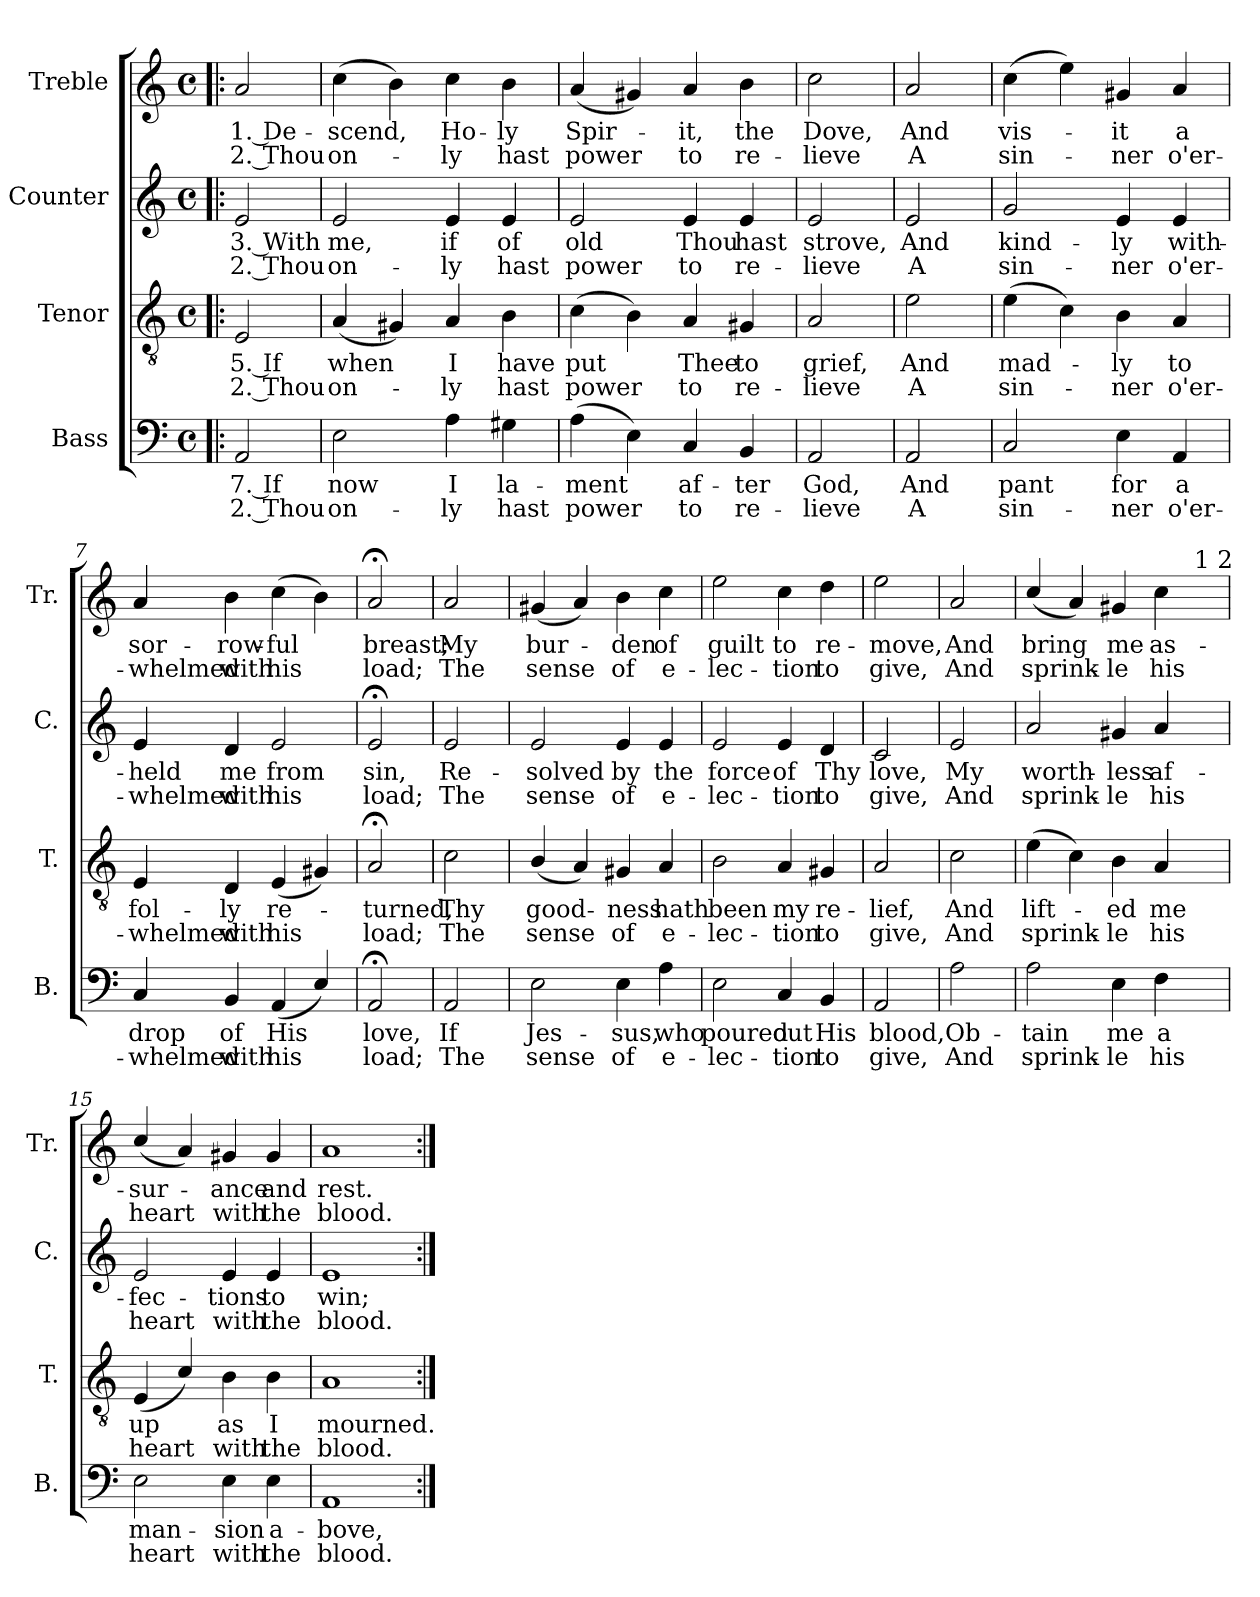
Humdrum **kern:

**kern	**text	**text	**kern	**text	**text	**kern	**text	**text	**kern	**text	**text
*part4	*part4	*part4	*part3	*part3	*part3	*part2	*part2	*part2	*part1	*part1	*part1
*staff4	*staff4	*staff4	*staff3	*staff3	*staff3	*staff2	*staff2	*staff2	*staff1	*staff1	*staff1
*I"Bass	*	*	*I"Tenor	*	*	*I"Counter	*	*	*I"Treble	*	*
*I'B.	*	*	*I'T.	*	*	*I'C.	*	*	*I'Tr.	*	*
*clefF4	*	*	*clefGv2	*	*	*clefG2	*	*	*clefG2	*	*
*k[]	*	*	*k[]	*	*	*k[]	*	*	*k[]	*	*
*C:	*	*	*C:	*	*	*C:	*	*	*C:	*	*
*M4/4	*	*	*M4/4	*	*	*M4/4	*	*	*M4/4	*	*
*met(c)	*	*	*met(c)	*	*	*met(c)	*	*	*met(c)	*	*
=1!|:	=1!|:	=1!|:	=1!|:	=1!|:	=1!|:	=1!|:	=1!|:	=1!|:	=1!|:	=1!|:	=1!|:
!	!LO:LY:b:rj	!LO:LY:b:rj	!	!LO:LY:b:rj	!LO:LY:b:rj	!	!LO:LY:b:rj	!LO:LY:b:rj	!	!LO:LY:b:rj	!LO:LY:b:rj
2AA/	7. If	2. Thou	2E/	5. If	2. Thou	2e/	3. With	2. Thou	2a/	1. De-	2. Thou
=2	=2	=2	=2	=2	=2	=2	=2	=2	=2	=2	=2
!	!LO:LY:b	!LO:LY:b	!	!LO:LY:b	!LO:LY:b	!	!LO:LY:b	!LO:LY:b	!	!LO:LY:b	!LO:LY:b
2E\	now	on-	(<4A/	when	on-	2e/	me,	on-	(>4cc\	-scend,	on-
.	.	.	4G#X/)	.	.	.	.	.	4b\)	.	.
!	!LO:LY:b	!LO:LY:b	!	!LO:LY:b	!LO:LY:b	!	!LO:LY:b	!LO:LY:b	!	!LO:LY:b	!LO:LY:b
4A\	I	-ly	4A/	I	-ly	4e/	if	-ly	4cc\	Ho-	-ly
!	!LO:LY:b	!LO:LY:b	!	!LO:LY:b	!LO:LY:b	!	!LO:LY:b	!LO:LY:b	!	!LO:LY:b	!LO:LY:b
4G#X\	la-	hast	4B\	have	hast	4e/	of	hast	4b\	-ly	hast
=3	=3	=3	=3	=3	=3	=3	=3	=3	=3	=3	=3
!	!LO:LY:b	!LO:LY:b	!	!LO:LY:b	!LO:LY:b	!	!LO:LY:b	!LO:LY:b	!	!LO:LY:b	!LO:LY:b
(>4A\	-ment	power	(>4c\	put	power	2e/	old	power	(<4a/	Spir-	power
4E\)	.	.	4B\)	.	.	.	.	.	4g#X/)	.	.
!	!LO:LY:b	!LO:LY:b	!	!LO:LY:b	!LO:LY:b	!	!LO:LY:b	!LO:LY:b	!	!LO:LY:b	!LO:LY:b
4C/	af-	to	4A/	Thee	to	4e/	Thou	to	4a/	-it,	to
!	!LO:LY:b	!LO:LY:b	!	!LO:LY:b	!LO:LY:b	!	!LO:LY:b	!LO:LY:b	!	!LO:LY:b	!LO:LY:b
4BB/	-ter	re-	4G#X/	to	re-	4e/	hast	re-	4b\	the	re-
=4	=4	=4	=4	=4	=4	=4	=4	=4	=4	=4	=4
!	!LO:LY:b	!LO:LY:b	!	!LO:LY:b	!LO:LY:b	!	!LO:LY:b	!LO:LY:b	!	!LO:LY:b	!LO:LY:b
2AA/	God,	-lieve	2A/	grief,	-lieve	2e/	strove,	-lieve	2cc\	Dove,	-lieve
=5	=5	=5	=5	=5	=5	=5	=5	=5	=5	=5	=5
!	!LO:LY:b	!LO:LY:b	!	!LO:LY:b	!LO:LY:b	!	!LO:LY:b	!LO:LY:b	!	!LO:LY:b	!LO:LY:b
2AA/	And	A	2e\	And	A	2e/	And	A	2a/	And	A
!!LO:LB:g=z
=6	=6	=6	=6	=6	=6	=6	=6	=6	=6	=6	=6
!	!LO:LY:b	!LO:LY:b	!	!LO:LY:b	!LO:LY:b	!	!LO:LY:b	!LO:LY:b	!	!LO:LY:b	!LO:LY:b
2C/	pant	sin-	(>4e\	mad-	sin-	2g/	kind-	sin-	(>4cc\	vis-	sin-
.	.	.	4c\)	.	.	.	.	.	4ee\)	.	.
!	!LO:LY:b	!LO:LY:b	!	!LO:LY:b	!LO:LY:b	!	!LO:LY:b	!LO:LY:b	!	!LO:LY:b	!LO:LY:b
4E\	for	-ner	4B\	-ly	-ner	4e/	-ly	-ner	4g#X/	-it	-ner
!	!LO:LY:b	!LO:LY:b	!	!LO:LY:b	!LO:LY:b	!	!LO:LY:b	!LO:LY:b	!	!LO:LY:b	!LO:LY:b
4AA/	a	o'er-	4A/	to	o'er-	4e/	with-	o'er-	4a/	a	o'er-
=7	=7	=7	=7	=7	=7	=7	=7	=7	=7	=7	=7
!	!LO:LY:b	!LO:LY:b	!	!LO:LY:b	!LO:LY:b	!	!LO:LY:b	!LO:LY:b	!	!LO:LY:b	!LO:LY:b
4C/	drop	-whelmed	4E/	fol-	-whelmed	4e/	-held	-whelmed	4a/	sor-	-whelmed
!	!LO:LY:b	!LO:LY:b	!	!LO:LY:b	!LO:LY:b	!	!LO:LY:b	!LO:LY:b	!	!LO:LY:b	!LO:LY:b
4BB/	of	with	4D/	-ly	with	4d/	me	with	4b\	-row-	with
!	!LO:LY:b	!LO:LY:b	!	!LO:LY:b	!LO:LY:b	!	!LO:LY:b	!LO:LY:b	!	!LO:LY:b	!LO:LY:b
(<4AA/	His	his	(<4E/	re-	his	2e/	from	his	(>4cc\	-ful	his
4E/)	.	.	4G#X/)	.	.	.	.	.	4b\)	.	.
=8	=8	=8	=8	=8	=8	=8	=8	=8	=8	=8	=8
!	!LO:LY:b	!LO:LY:b	!	!LO:LY:b	!LO:LY:b	!	!LO:LY:b	!LO:LY:b	!	!LO:LY:b	!LO:LY:b
2AA;/	love,	load;	2A;/	-turned,	load;	2e;/	sin,	load;	2a;/	breast;	load;
=9	=9	=9	=9	=9	=9	=9	=9	=9	=9	=9	=9
!	!LO:LY:b	!LO:LY:b	!	!LO:LY:b	!LO:LY:b	!	!LO:LY:b	!LO:LY:b	!	!LO:LY:b	!LO:LY:b
2AA/	If	The	2c\	Thy	The	2e/	Re-	The	2a/	My	The
=10	=10	=10	=10	=10	=10	=10	=10	=10	=10	=10	=10
!	!LO:LY:b	!LO:LY:b	!	!LO:LY:b	!LO:LY:b	!	!LO:LY:b	!LO:LY:b	!	!LO:LY:b	!LO:LY:b
2E\	Jes-	sense	(<4B/	good-	sense	2e/	-solved	sense	(<4g#X/	bur-	sense
.	.	.	4A/)	.	.	.	.	.	4a/)	.	.
!	!LO:LY:b	!LO:LY:b	!	!LO:LY:b	!LO:LY:b	!	!LO:LY:b	!LO:LY:b	!	!LO:LY:b	!LO:LY:b
4E\	-sus,	of	4G#X/	-ness	of	4e/	by	of	4b\	-den	of
!	!LO:LY:b	!LO:LY:b	!	!LO:LY:b	!LO:LY:b	!	!LO:LY:b	!LO:LY:b	!	!LO:LY:b	!LO:LY:b
4A\	who	e-	4A/	hath	e-	4e/	the	e-	4cc\	of	e-
!!LO:LB:g=z
=11	=11	=11	=11	=11	=11	=11	=11	=11	=11	=11	=11
!	!LO:LY:b	!LO:LY:b	!	!LO:LY:b	!LO:LY:b	!	!LO:LY:b	!LO:LY:b	!	!LO:LY:b	!LO:LY:b
2E\	poured	-lec-	2B\	been	-lec-	2e/	force	-lec-	2ee\	guilt	-lec-
!	!LO:LY:b	!LO:LY:b	!	!LO:LY:b	!LO:LY:b	!	!LO:LY:b	!LO:LY:b	!	!LO:LY:b	!LO:LY:b
4C/	out	-tion	4A/	my	-tion	4e/	of	-tion	4cc\	to	-tion
!	!LO:LY:b	!LO:LY:b	!	!LO:LY:b	!LO:LY:b	!	!LO:LY:b	!LO:LY:b	!	!LO:LY:b	!LO:LY:b
4BB/	His	to	4G#X/	re-	to	4d/	Thy	to	4dd\	re-	to
=12	=12	=12	=12	=12	=12	=12	=12	=12	=12	=12	=12
!	!LO:LY:b	!LO:LY:b	!	!LO:LY:b	!LO:LY:b	!	!LO:LY:b	!LO:LY:b	!	!LO:LY:b	!LO:LY:b
2AA/	blood,	give,	2A/	-lief,	give,	2c/	love,	give,	2ee\	-move,	give,
=13	=13	=13	=13	=13	=13	=13	=13	=13	=13	=13	=13
!	!LO:LY:b	!LO:LY:b	!	!LO:LY:b	!LO:LY:b	!	!LO:LY:b	!LO:LY:b	!	!LO:LY:b	!LO:LY:b
2A\	Ob-	And	2c\	And	And	2e/	My	And	2a/	And	And
=14	=14	=14	=14	=14	=14	=14	=14	=14	=14	=14	=14
!	!LO:LY:b	!LO:LY:b	!	!LO:LY:b	!LO:LY:b	!	!LO:LY:b	!LO:LY:b	!	!LO:LY:b	!LO:LY:b
*	*	*	*	*	*	*	*	*	*^	*	*
2A\	-tain	sprink-	(>4e\	lift-	sprink-	2a/	worth-	sprink-	(<4cc/	2ryy	bring	sprink-
.	.	.	4c\)	.	.	.	.	.	4a/)	.	.	.
!	!LO:LY:b	!LO:LY:b	!	!LO:LY:b	!LO:LY:b	!	!LO:LY:b	!LO:LY:b	!	!	!LO:LY:b	!LO:LY:b
4E\	me	-le	4B\	-ed	-le	4g#X/	-less	-le	4g#X/	4...ryy	me	-le
!	!LO:LY:b	!LO:LY:b	!	!LO:LY:b	!LO:LY:b	!	!LO:LY:b	!LO:LY:b	!	!	!LO:LY:b	!LO:LY:b
4F\	a	his	4A/	me	his	4a/	af-	his	4cc\	.	as-	his
!	!	!	!	!	!	!	!	!	!	!LO:TX:a:t=1 2	!	!
.	.	.	.	.	.	.	.	.	.	32ryy	.	.
=15	=15	=15	=15	=15	=15	=15	=15	=15	=15	=15	=15	=15
!	!LO:LY:b	!LO:LY:b	!	!LO:LY:b	!LO:LY:b	!	!LO:LY:b	!LO:LY:b	!	!	!LO:LY:b	!LO:LY:b
*	*	*	*	*	*	*	*	*	*v	*v	*	*
2E\	man-	heart	(<4E/	up	heart	2e/	-fec-	heart	(<4cc/	-sur-	heart
.	.	.	4c/)	.	.	.	.	.	4a/)	.	.
!	!LO:LY:b	!LO:LY:b	!	!LO:LY:b	!LO:LY:b	!	!LO:LY:b	!LO:LY:b	!	!LO:LY:b	!LO:LY:b
4E\	-sion	with	4B\	as	with	4e/	-tions	with	4g#X/	-ance	with
!	!LO:LY:b	!LO:LY:b	!	!LO:LY:b	!LO:LY:b	!	!LO:LY:b	!LO:LY:b	!	!LO:LY:b	!LO:LY:b
4E\	a-	the	4B\	I	the	4e/	to	the	4g#/	and	the
=16	=16	=16	=16	=16	=16	=16	=16	=16	=16	=16	=16
!	!LO:LY:b	!LO:LY:b	!	!LO:LY:b	!LO:LY:b	!	!LO:LY:b	!LO:LY:b	!	!LO:LY:b	!LO:LY:b
1AA	-bove,	blood.	1A	mourned.	blood.	1e	win;	blood.	1a	rest.	blood.
=:|!	=:|!	=:|!	=:|!	=:|!	=:|!	=:|!	=:|!	=:|!	=:|!	=:|!	=:|!
*-	*-	*-	*-	*-	*-	*-	*-	*-	*-	*-	*-
